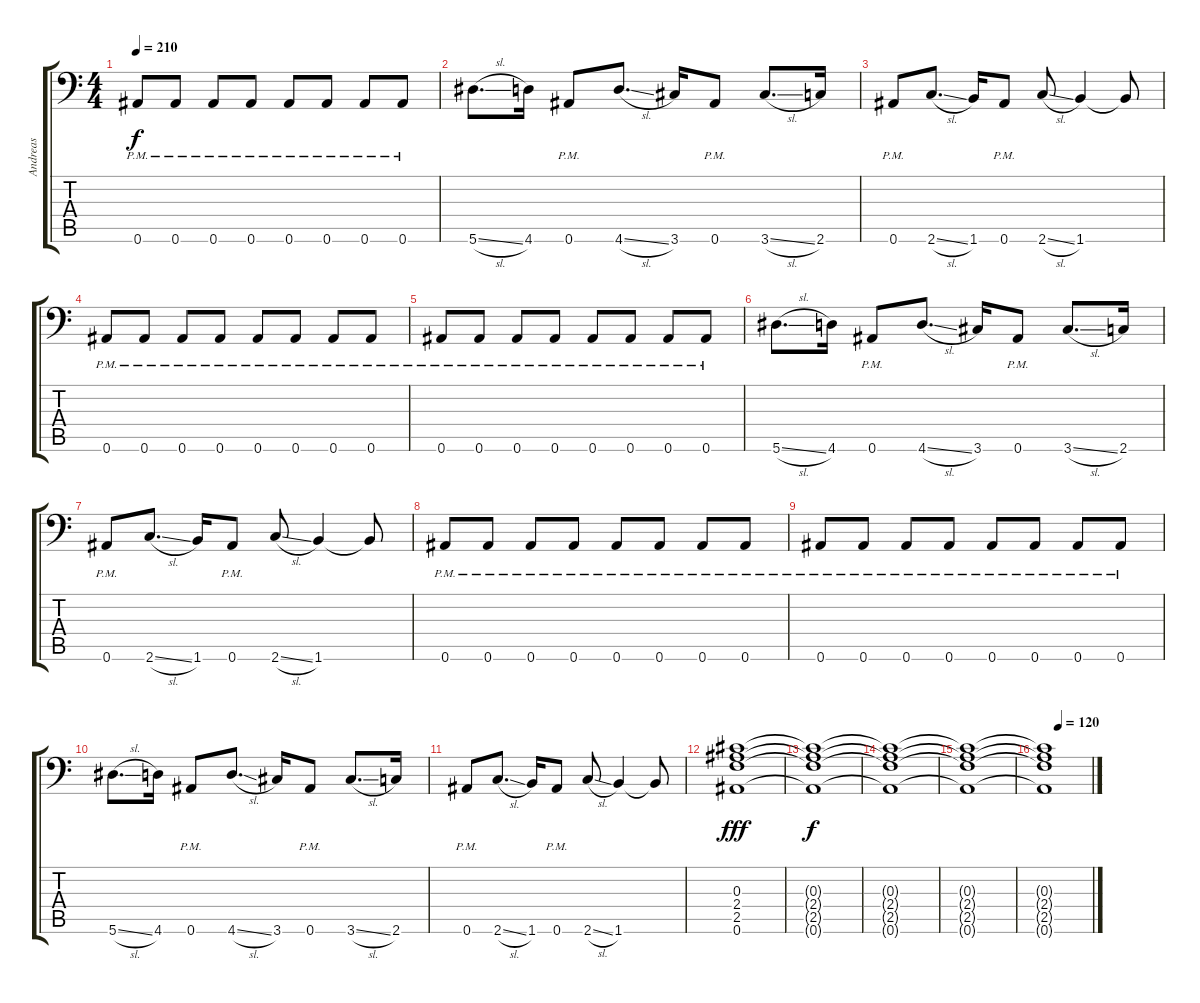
\track ("Andreas" "Andreas") {instrument distortionguitar}
\staff {score tabs}
\tuning (Bb3 F3 Db3 Ab2 Eb2 Bb1) {hide}
\ts (4 4)
\tempo 210
\clef f4
\ks c
0.6{pm}.8{dy f} 0.6{pm}.8 0.6{pm}.8 0.6{pm}.8 0.6{pm}.8 0.6{pm}.8 0.6{pm}.8 0.6{pm}.8 |
5.6{sl}.8{d} 4.6.16 0.6{pm}.8 4.6{sl}.8{d} 3.6.16 0.6{pm}.8 3.6{sl}.8{d} 2.6.16 |
0.6{pm}.8 2.6{sl}.8{d} 1.6.16 0.6{pm}.8 2.6{sl}.8 1.6.4 1.6{t}.8 |
0.6{pm}.8 0.6{pm}.8 0.6{pm}.8 0.6{pm}.8 0.6{pm}.8 0.6{pm}.8 0.6{pm}.8 0.6{pm}.8 |
0.6{pm}.8 0.6{pm}.8 0.6{pm}.8 0.6{pm}.8 0.6{pm}.8 0.6{pm}.8 0.6{pm}.8 0.6{pm}.8 |
5.6{sl}.8{d} 4.6.16 0.6{pm}.8 4.6{sl}.8{d} 3.6.16 0.6{pm}.8 3.6{sl}.8{d} 2.6.16 |
0.6{pm}.8 2.6{sl}.8{d} 1.6.16 0.6{pm}.8 2.6{sl}.8 1.6.4 1.6{t}.8 |
0.6{pm}.8 0.6{pm}.8 0.6{pm}.8 0.6{pm}.8 0.6{pm}.8 0.6{pm}.8 0.6{pm}.8 0.6{pm}.8 |
0.6{pm}.8 0.6{pm}.8 0.6{pm}.8 0.6{pm}.8 0.6{pm}.8 0.6{pm}.8 0.6{pm}.8 0.6{pm}.8 |
5.6{sl}.8{d} 4.6.16 0.6{pm}.8 4.6{sl}.8{d} 3.6.16 0.6{pm}.8 3.6{sl}.8{d} 2.6.16 |
0.6{pm}.8 2.6{sl}.8{d} 1.6.16 0.6{pm}.8 2.6{sl}.8 1.6.4 1.6{t}.8 |
(0.3 2.4 2.5 0.6).1{dy fff} |
(0.3{t} 2.4{t} 2.5{t} 0.6{t}).1{dy f} |
(0.3{t} 2.4{t} 2.5{t} 0.6{t}).1 |
(0.3{t} 2.4{t} 2.5{t} 0.6{t}).1 |
\tempo (120 0.3125)
(0.3{t} 2.4{t} 2.5{t} 0.6{t}).1
